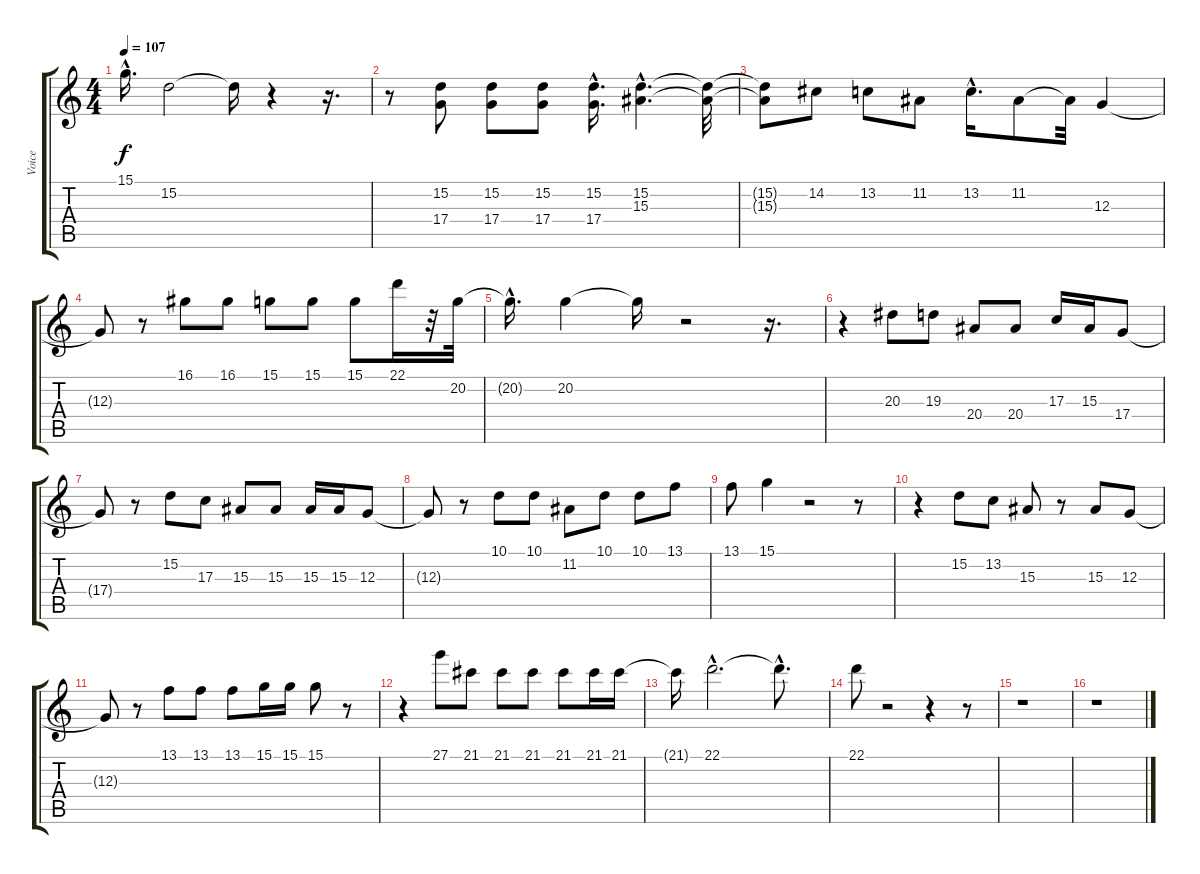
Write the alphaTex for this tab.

\track ("Voice" "Voice") {instrument trumpet}
\staff {score tabs}
\tuning (E4 B3 G3 D3 A2 E2) {hide}
\ts (4 4)
\tempo 107
\clef g2
\ks c
15.1{hac t}.16{d dy f} 15.2.2 15.2{t}.16 r.4 r.16{d} |
r.8 (15.2 17.4).8 (15.2 17.4).8 (15.2 17.4).8 (15.2{hac} 17.4{hac}).16{d} (15.2{hac} 15.3{hac}).4{d} (15.2{t} 15.3{t}).32 |
(15.2{t} 15.3{t}).8 14.2.8 13.2.8 11.2.8 13.2{hac}.16{d} 11.2.8 11.2{t}.32 12.3.4 |
12.3{t}.8 r.8 16.1.8 16.1.8 15.1.8 15.1.8 15.1.8 22.1.16 r.32 20.2.32 |
20.2{hac t}.16{d} 20.2.4 20.2{t}.16 r.2 r.16{d} |
r.4 20.3.8 19.3.8 20.4.8 20.4.8 17.3.16 15.3.16 17.4.8 |
17.4{t}.8 r.8 15.2.8 17.3.8 15.3.8 15.3.8 15.3.16 15.3.16 12.3.8 |
12.3{t}.8 r.8 10.1.8 10.1.8 11.2.8 10.1.8 10.1.8 13.1.8 |
13.1.8 15.1.4 r.2 r.8 |
r.4 15.2.8 13.2.8 15.3.8 r.8 15.3.8 12.3.8 |
12.3{t}.8 r.8 13.1.8 13.1.8 13.1.8 15.1.16 15.1.16 15.1.8 r.8 |
r.4 27.1.8 21.1.8 21.1.8 21.1.8 21.1.8 21.1.16 21.1.16 |
21.1{t}.16 22.1{hac}.2{d} 22.1{hac t}.8{d} |
22.1.8 r.2 r.4 r.8 |
r.1 |
r.1
